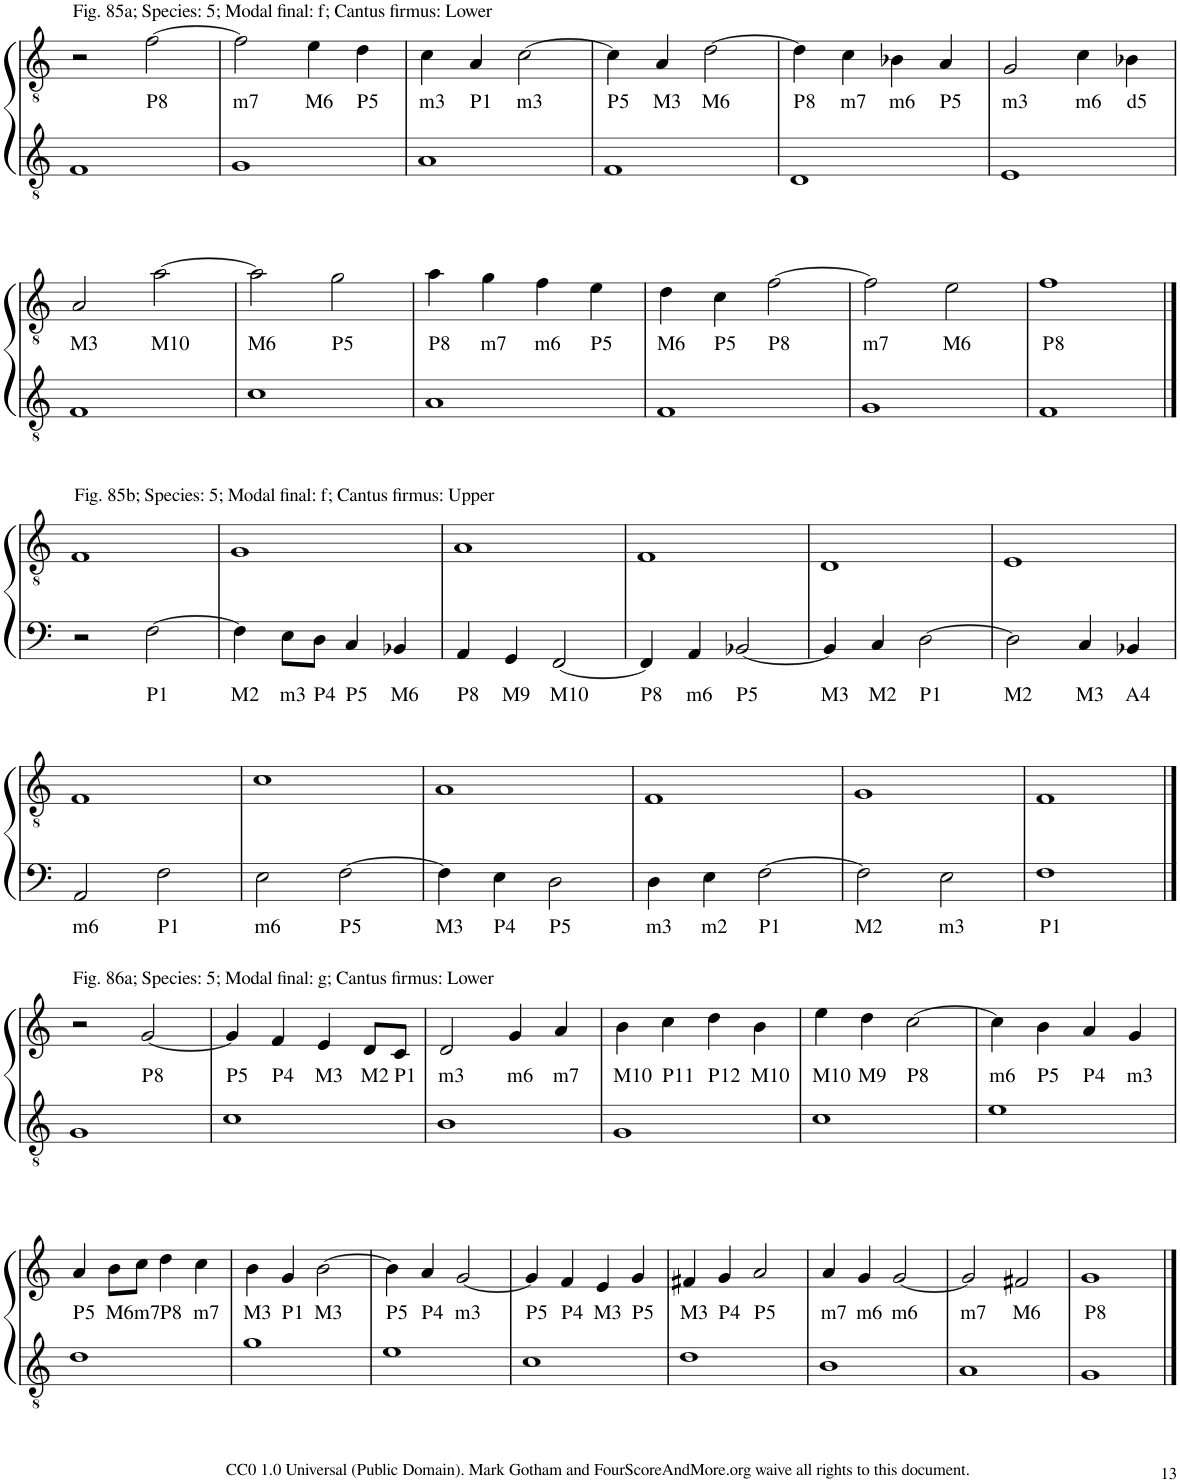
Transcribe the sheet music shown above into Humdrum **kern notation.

**kern	**text	**kern	**text
*part2	*part2	*part1	*part1
*staff2	*staff2	*staff1	*staff1
*I"Piano	*	*I"Piano	*
*I'Pno	*	*I'Pno	*
!!LO:PB:g=z
*clefGv2	*	*clefGv2	*
*k[]	*	*k[]	*
*M2/2	*	*M2/2	*
=434	=434	=434	=434
!	!	!LO:TX:a:t=Fig. 85a; Species&colon; 5; Modal final&colon; f; Cantus firmus&colon; Lower	!
1F	.	2r	.
!	!	!	!LO:LY:b
.	.	[2f\	P8
=435	=435	=435	=435
!	!	!	!LO:LY:b
1G	.	2f\]	m7
!	!	!	!LO:LY:b
.	.	4e\	M6
!	!	!	!LO:LY:b
.	.	4d\	P5
=436	=436	=436	=436
!	!	!	!LO:LY:b
1A	.	4c\	m3
!	!	!	!LO:LY:b
.	.	4A/	P1
!	!	!	!LO:LY:b
.	.	[2c\	m3
=437	=437	=437	=437
!	!	!	!LO:LY:b
1F	.	4c\]	P5
!	!	!	!LO:LY:b
.	.	4A/	M3
!	!	!	!LO:LY:b
.	.	[2d\	M6
=438	=438	=438	=438
!	!	!	!LO:LY:b
1D	.	4d\]	P8
!	!	!	!LO:LY:b
.	.	4c\	m7
!	!	!	!LO:LY:b
.	.	4B-X\	m6
!	!	!	!LO:LY:b
.	.	4A/	P5
=439	=439	=439	=439
!	!	!	!LO:LY:b
1E	.	2G/	m3
!	!	!	!LO:LY:b
.	.	4c\	m6
!	!	!	!LO:LY:b
.	.	4B-X\	d5
!!LO:LB:g=z
=440	=440	=440	=440
!	!	!	!LO:LY:b
1F	.	2A/	M3
!	!	!	!LO:LY:b
.	.	[2a\	M10
=441	=441	=441	=441
!	!	!	!LO:LY:b
1c	.	2a\]	M6
!	!	!	!LO:LY:b
.	.	2g\	P5
=442	=442	=442	=442
!	!	!	!LO:LY:b
1A	.	4a\	P8
!	!	!	!LO:LY:b
.	.	4g\	m7
!	!	!	!LO:LY:b
.	.	4f\	m6
!	!	!	!LO:LY:b
.	.	4e\	P5
=443	=443	=443	=443
!	!	!	!LO:LY:b
1F	.	4d\	M6
!	!	!	!LO:LY:b
.	.	4c\	P5
!	!	!	!LO:LY:b
.	.	[2f\	P8
=444	=444	=444	=444
!	!	!	!LO:LY:b
1G	.	2f\]	m7
!	!	!	!LO:LY:b
.	.	2e\	M6
=445	=445	=445	=445
!	!	!	!LO:LY:b
1F	.	1f	P8
!!LO:LB:g=z
==446	==446	==446	==446
*clefF4	*	*clefGv2	*
!	!	!LO:TX:a:t=Fig. 85b; Species&colon; 5; Modal final&colon; f; Cantus firmus&colon; Upper	!
2r	.	1F	.
!	!LO:LY:b	!	!
[2F\	P1	.	.
=447	=447	=447	=447
!	!LO:LY:b	!	!
4F\]	M2	1G	.
!	!LO:LY:b	!	!
8E\L	m3	.	.
!	!LO:LY:b	!	!
8D\J	P4	.	.
!	!LO:LY:b	!	!
4C/	P5	.	.
!	!LO:LY:b	!	!
4BB-X/	M6	.	.
=448	=448	=448	=448
!	!LO:LY:b	!	!
4AA/	P8	1A	.
!	!LO:LY:b	!	!
4GG/	M9	.	.
!	!LO:LY:b	!	!
[2FF/	M10	.	.
=449	=449	=449	=449
!	!LO:LY:b	!	!
4FF/]	P8	1F	.
!	!LO:LY:b	!	!
4AA/	m6	.	.
!	!LO:LY:b	!	!
[2BB-X/	P5	.	.
=450	=450	=450	=450
!	!LO:LY:b	!	!
4BB-/]	M3	1D	.
!	!LO:LY:b	!	!
4C/	M2	.	.
!	!LO:LY:b	!	!
[2D\	P1	.	.
=451	=451	=451	=451
!	!LO:LY:b	!	!
2D\]	M2	1E	.
!	!LO:LY:b	!	!
4C/	M3	.	.
!	!LO:LY:b	!	!
4BB-X/	A4	.	.
!!LO:LB:g=z
=452	=452	=452	=452
!	!LO:LY:b	!	!
2AA/	m6	1F	.
!	!LO:LY:b	!	!
2F\	P1	.	.
=453	=453	=453	=453
!	!LO:LY:b	!	!
2E\	m6	1c	.
!	!LO:LY:b	!	!
[2F\	P5	.	.
=454	=454	=454	=454
!	!LO:LY:b	!	!
4F\]	M3	1A	.
!	!LO:LY:b	!	!
4E\	P4	.	.
!	!LO:LY:b	!	!
2D\	P5	.	.
=455	=455	=455	=455
!	!LO:LY:b	!	!
4D\	m3	1F	.
!	!LO:LY:b	!	!
4E\	m2	.	.
!	!LO:LY:b	!	!
[2F\	P1	.	.
=456	=456	=456	=456
!	!LO:LY:b	!	!
2F\]	M2	1G	.
!	!LO:LY:b	!	!
2E\	m3	.	.
=457	=457	=457	=457
!	!LO:LY:b	!	!
1F	P1	1F	.
!!LO:LB:g=z
==458	==458	==458	==458
*clefGv2	*	*clefG2	*
!	!	!LO:TX:a:t=Fig. 86a; Species&colon; 5; Modal final&colon; g; Cantus firmus&colon; Lower	!
1G	.	2r	.
!	!	!	!LO:LY:b
.	.	[2g/	P8
=459	=459	=459	=459
!	!	!	!LO:LY:b
1c	.	4g/]	P5
!	!	!	!LO:LY:b
.	.	4f/	P4
!	!	!	!LO:LY:b
.	.	4e/	M3
!	!	!	!LO:LY:b
.	.	8d/L	M2
!	!	!	!LO:LY:b
.	.	8c/J	P1
=460	=460	=460	=460
!	!	!	!LO:LY:b
1B	.	2d/	m3
!	!	!	!LO:LY:b
.	.	4g/	m6
!	!	!	!LO:LY:b
.	.	4a/	m7
=461	=461	=461	=461
!	!	!	!LO:LY:b
1G	.	4b\	M10
!	!	!	!LO:LY:b
.	.	4cc\	P11
!	!	!	!LO:LY:b
.	.	4dd\	P12
!	!	!	!LO:LY:b
.	.	4b\	M10
=462	=462	=462	=462
!	!	!	!LO:LY:b
1c	.	4ee\	M10
!	!	!	!LO:LY:b
.	.	4dd\	M9
!	!	!	!LO:LY:b
.	.	[2cc\	P8
=463	=463	=463	=463
!	!	!	!LO:LY:b
1e	.	4cc\]	m6
!	!	!	!LO:LY:b
.	.	4b\	P5
!	!	!	!LO:LY:b
.	.	4a/	P4
!	!	!	!LO:LY:b
.	.	4g/	m3
!!LO:LB:g=z
=464	=464	=464	=464
!	!	!	!LO:LY:b
1d	.	4a/	P5
!	!	!	!LO:LY:b
.	.	8b\L	M6
!	!	!	!LO:LY:b
.	.	8cc\J	m7
!	!	!	!LO:LY:b
.	.	4dd\	P8
!	!	!	!LO:LY:b
.	.	4cc\	m7
=465	=465	=465	=465
!	!	!	!LO:LY:b
1g	.	4b\	M3
!	!	!	!LO:LY:b
.	.	4g/	P1
!	!	!	!LO:LY:b
.	.	[2b\	M3
=466	=466	=466	=466
!	!	!	!LO:LY:b
1e	.	4b\]	P5
!	!	!	!LO:LY:b
.	.	4a/	P4
!	!	!	!LO:LY:b
.	.	[2g/	m3
=467	=467	=467	=467
!	!	!	!LO:LY:b
1c	.	4g/]	P5
!	!	!	!LO:LY:b
.	.	4f/	P4
!	!	!	!LO:LY:b
.	.	4e/	M3
!	!	!	!LO:LY:b
.	.	4g/	P5
=468	=468	=468	=468
!	!	!	!LO:LY:b
1d	.	4f#X/	M3
!	!	!	!LO:LY:b
.	.	4g/	P4
!	!	!	!LO:LY:b
.	.	2a/	P5
=469	=469	=469	=469
!	!	!	!LO:LY:b
1B	.	4a/	m7
!	!	!	!LO:LY:b
.	.	4g/	m6
!	!	!	!LO:LY:b
.	.	[2g/	m6
=470	=470	=470	=470
!	!	!	!LO:LY:b
1A	.	2g/]	m7
!	!	!	!LO:LY:b
.	.	2f#X/	M6
=471	=471	=471	=471
!	!	!	!LO:LY:b
1G	.	1g	P8
==	==	==	==
*-	*-	*-	*-
